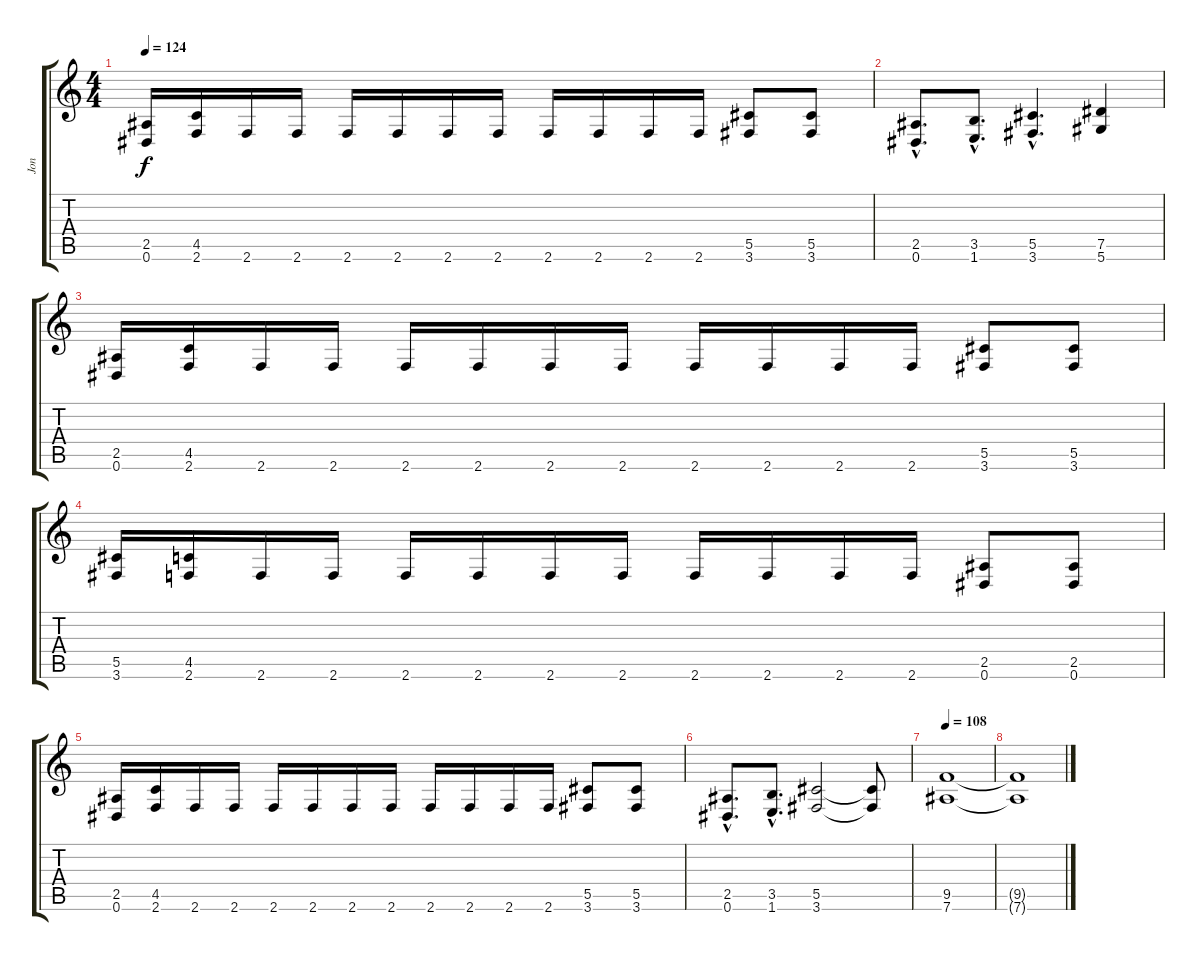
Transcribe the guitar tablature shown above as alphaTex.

\track ("Jon" "Jon") {instrument distortionguitar}
\staff {score tabs}
\tuning (Eb4 Bb3 Gb3 Db3 Ab2 Eb2) {hide}
\ts (4 4)
\tempo 124
\clef g2
\ks c
(2.5 0.6).16{dy f} (4.5 2.6).16 2.6.16 2.6.16 2.6.16 2.6.16 2.6.16 2.6.16 2.6.16 2.6.16 2.6.16 2.6.16 (5.5 3.6).8 (5.5 3.6).8 |
(2.5{hac} 0.6{hac}).8{d} (3.5{hac} 1.6{hac}).8{d} (5.5{hac} 3.6{hac}).4{d} (7.5 5.6).4 |
(2.5 0.6).16 (4.5 2.6).16 2.6.16 2.6.16 2.6.16 2.6.16 2.6.16 2.6.16 2.6.16 2.6.16 2.6.16 2.6.16 (5.5 3.6).8 (5.5 3.6).8 |
(5.5 3.6).16 (4.5 2.6).16 2.6.16 2.6.16 2.6.16 2.6.16 2.6.16 2.6.16 2.6.16 2.6.16 2.6.16 2.6.16 (2.5 0.6).8 (2.5 0.6).8 |
(2.5 0.6).16 (4.5 2.6).16 2.6.16 2.6.16 2.6.16 2.6.16 2.6.16 2.6.16 2.6.16 2.6.16 2.6.16 2.6.16 (5.5 3.6).8 (5.5 3.6).8 |
(2.5{hac} 0.6{hac}).8{d} (3.5{hac} 1.6{hac}).8{d} (5.5 3.6).2 (5.5{t} 3.6{t}).8 |
\tempo 108
(9.5 7.6).1 |
(9.5{t} 7.6{t}).1
